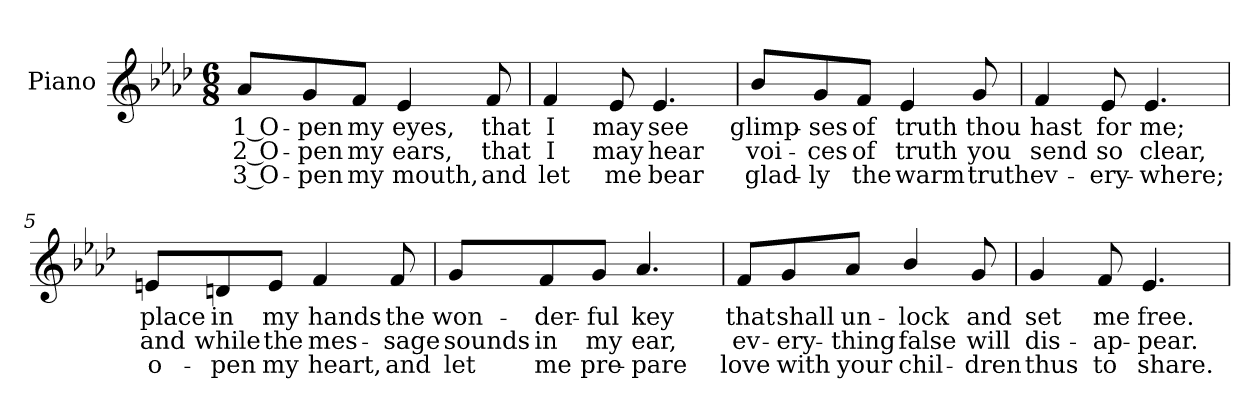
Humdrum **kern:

**kern	**text	**text	**text
*part1	*part1	*part1	*part1
*staff1	*staff1	*staff1	*staff1
*I"Piano	*	*	*
*I'Pno.	*	*	*
!!LO:PB:g=z
*clefG2	*	*	*
*k[b-e-a-d-]	*	*	*
*A-:	*	*	*
*M6/8	*	*	*
=1	=1	=1	=1
!	!LO:LY:b:color=#000000	!LO:LY:b:color=#000000	!LO:LY:b:color=#000000
8a-i/L	1 O-	2 O-	3 O-
!	!LO:LY:b:color=#000000	!LO:LY:b:color=#000000	!LO:LY:b:color=#000000
8gi/	-pen	-pen	-pen
!	!LO:LY:b:color=#000000	!LO:LY:b:color=#000000	!LO:LY:b:color=#000000
8fi/J	my	my	my
!	!LO:LY:b:color=#000000	!LO:LY:b:color=#000000	!LO:LY:b:color=#000000
4e-i/	eyes,	ears,	mouth,
!	!LO:LY:b:color=#000000	!LO:LY:b:color=#000000	!LO:LY:b:color=#000000
8fi/	that	that	and
=2	=2	=2	=2
!	!LO:LY:b:color=#000000	!LO:LY:b:color=#000000	!LO:LY:b:color=#000000
4fi/	I	I	let
!	!LO:LY:b:color=#000000	!LO:LY:b:color=#000000	!LO:LY:b:color=#000000
8e-i/	may	may	me
!	!LO:LY:b:color=#000000	!LO:LY:b:color=#000000	!LO:LY:b:color=#000000
4.e-i/	see	hear	bear
=3	=3	=3	=3
!	!LO:LY:b:color=#000000	!LO:LY:b:color=#000000	!LO:LY:b:color=#000000
8b-i/L	glimp-	voi-	glad-
!	!LO:LY:b:color=#000000	!LO:LY:b:color=#000000	!LO:LY:b:color=#000000
8gi/	-ses	-ces	-ly
!	!LO:LY:b:color=#000000	!LO:LY:b:color=#000000	!LO:LY:b:color=#000000
8fi/J	of	of	the
!	!LO:LY:b:color=#000000	!LO:LY:b:color=#000000	!LO:LY:b:color=#000000
4e-i/	truth	truth	warm
!	!LO:LY:b:color=#000000	!LO:LY:b:color=#000000	!LO:LY:b:color=#000000
8gi/	thou	you	truth
!!LO:LB:g=z
=4	=4	=4	=4
!	!LO:LY:b:color=#000000	!LO:LY:b:color=#000000	!LO:LY:b:color=#000000
4fi/	hast	send	ev-
!	!LO:LY:b:color=#000000	!LO:LY:b:color=#000000	!LO:LY:b:color=#000000
8e-i/	for	so	-ery-
!	!LO:LY:b:color=#000000	!LO:LY:b:color=#000000	!LO:LY:b:color=#000000
4.e-i/	me;	clear,	-where;
=5	=5	=5	=5
!	!LO:LY:b:color=#000000	!LO:LY:b:color=#000000	!LO:LY:b:color=#000000
8eni/L	place	and	o-
!	!LO:LY:b:color=#000000	!LO:LY:b:color=#000000	!LO:LY:b:color=#000000
8dni/	in	while	-pen
!	!LO:LY:b:color=#000000	!LO:LY:b:color=#000000	!LO:LY:b:color=#000000
8ei/J	my	the	my
!	!LO:LY:b:color=#000000	!LO:LY:b:color=#000000	!LO:LY:b:color=#000000
4fi/	hands	mes-	heart,
!	!LO:LY:b:color=#000000	!LO:LY:b:color=#000000	!LO:LY:b:color=#000000
8fi/	the	-sage	and
!!LO:LB:g=z
=6	=6	=6	=6
!	!LO:LY:b:color=#000000	!LO:LY:b:color=#000000	!LO:LY:b:color=#000000
8gi/L	won-	sounds	let
!	!LO:LY:b:color=#000000	!LO:LY:b:color=#000000	!LO:LY:b:color=#000000
8fi/	-der-	in	me
!	!LO:LY:b:color=#000000	!LO:LY:b:color=#000000	!LO:LY:b:color=#000000
8gi/J	-ful	my	pre-
!	!LO:LY:b:color=#000000	!LO:LY:b:color=#000000	!LO:LY:b:color=#000000
4.a-i/	key	ear,	-pare
=7	=7	=7	=7
!	!LO:LY:b:color=#000000	!LO:LY:b:color=#000000	!LO:LY:b:color=#000000
8fi/L	that	ev-	love
!	!LO:LY:b:color=#000000	!LO:LY:b:color=#000000	!LO:LY:b:color=#000000
8gi/	shall	-ery-	with
!	!LO:LY:b:color=#000000	!LO:LY:b:color=#000000	!LO:LY:b:color=#000000
8a-i/J	un-	-thing	your
!	!LO:LY:b:color=#000000	!LO:LY:b:color=#000000	!LO:LY:b:color=#000000
4b-i/	-lock	false	chil-
!	!LO:LY:b:color=#000000	!LO:LY:b:color=#000000	!LO:LY:b:color=#000000
8gi/	and	will	-dren
=8	=8	=8	=8
!	!LO:LY:b:color=#000000	!LO:LY:b:color=#000000	!LO:LY:b:color=#000000
4gi/	set	dis-	thus
!	!LO:LY:b:color=#000000	!LO:LY:b:color=#000000	!LO:LY:b:color=#000000
8fi/	me	-ap-	to
!	!LO:LY:b:color=#000000	!LO:LY:b:color=#000000	!LO:LY:b:color=#000000
4.e-i/	free.	-pear.	share.
=	=	=	=
*-	*-	*-	*-
